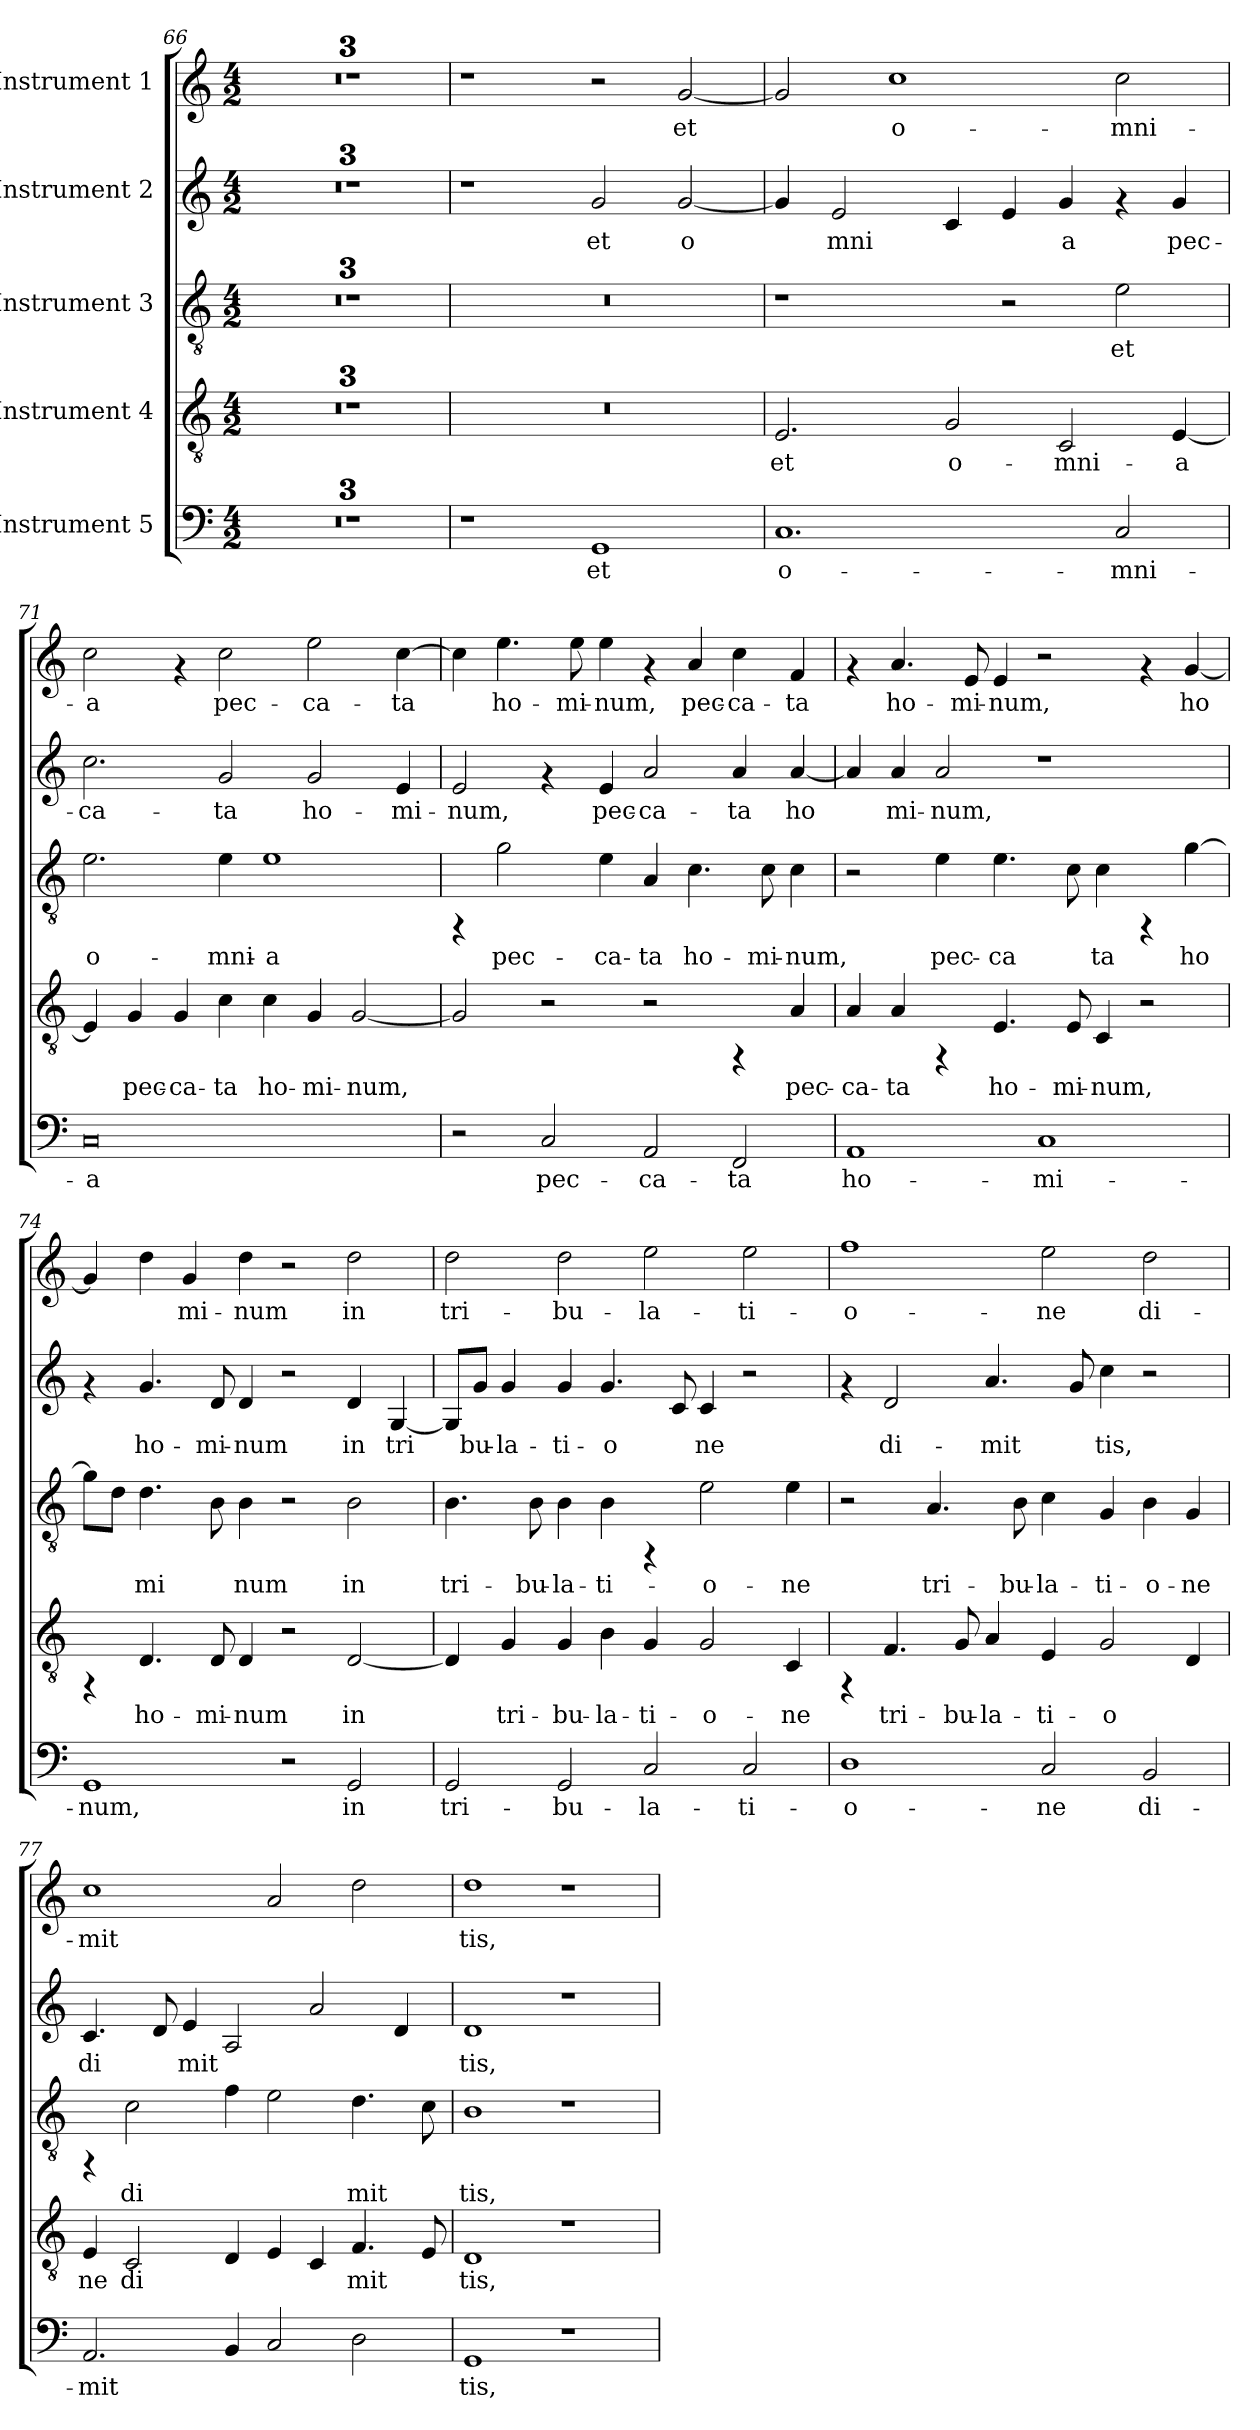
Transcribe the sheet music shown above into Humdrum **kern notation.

**kern	**text	**kern	**text	**kern	**text	**kern	**text	**kern	**text
*part5	*part5	*part4	*part4	*part3	*part3	*part2	*part2	*part1	*part1
*staff5	*staff5	*staff4	*staff4	*staff3	*staff3	*staff2	*staff2	*staff1	*staff1
*I"Instrument 5	*	*I"Instrument 4	*	*I"Instrument 3	*	*I"Instrument 2	*	*I"Instrument 1	*
*clefF4	*	*clefGv2	*	*clefGv2	*	*clefG2	*	*clefG2	*
*k[]	*	*k[]	*	*k[]	*	*k[]	*	*k[]	*
*C:	*	*C:	*	*C:	*	*C:	*	*C:	*
*M4/2	*	*M4/2	*	*M4/2	*	*M4/2	*	*M4/2	*
=66	=66	=66	=66	=66	=66	=66	=66	=66	=66
0r	.	0r	.	0r	.	0r	.	0r	.
=67	=67	=67	=67	=67	=67	=67	=67	=67	=67
0r	.	0r	.	0r	.	0r	.	0r	.
=68	=68	=68	=68	=68	=68	=68	=68	=68	=68
0r	.	0r	.	0r	.	0r	.	0r	.
=69	=69	=69	=69	=69	=69	=69	=69	=69	=69
1r	.	0r	.	0r	.	1r	.	1r	.
!	!LO:LY:b:cj	!	!	!	!	!	!LO:LY:b:cj	!	!
1GG	et	.	.	.	.	2g/	et	2r	.
!	!	!	!	!	!	!	!LO:LY:b:cj	!	!LO:LY:b:cj
.	.	.	.	.	.	[<2g/	o-	[<2g/	et
=70	=70	=70	=70	=70	=70	=70	=70	=70	=70
!	!LO:LY:b:cj	!	!LO:LY:b:cj	!	!	!	!LO:LY:b:cj	!	!LO:LY:b:cj
1.C	o-	2.E/	et	1r	.	4g/]	--	2g/]	.
!	!	!	!	!	!	!	!LO:LY:b:cj	!	!
.	.	.	.	.	.	2e/	-mni-	.	.
!	!	!	!	!	!	!	!	!	!LO:LY:b:cj
.	.	.	.	.	.	.	.	1cc	o-
!	!	!	!LO:LY:b:cj	!	!	!	!LO:LY:b:cj	!	!
.	.	2G/	o-	.	.	4c/	--	.	.
!	!	!	!	!	!	!	!LO:LY:b:cj	!	!
.	.	.	.	2r	.	4e/	--	.	.
!	!	!	!LO:LY:b:cj	!	!	!	!LO:LY:b:cj	!	!
.	.	2C/	-mni-	.	.	4g/	-a	.	.
!	!LO:LY:b:cj	!	!	!	!LO:LY:b:cj	!	!	!	!LO:LY:b:cj
2C/	-mni-	.	.	2e\	et	4rf	.	2cc\	-mni-
!	!	!	!LO:LY:b:cj	!	!	!	!LO:LY:b:cj	!	!
.	.	[<4E/	-a	.	.	4g/	pec-	.	.
=71	=71	=71	=71	=71	=71	=71	=71	=71	=71
!	!LO:LY:b:cj	!	!LO:LY:b:cj	!	!LO:LY:b:cj	!	!LO:LY:b:cj	!	!LO:LY:b:cj
0C	-a	4E/]	.	2.e\	o-	2.cc\	-ca-	2cc\	-a
!	!	!	!LO:LY:b:cj	!	!	!	!	!	!
.	.	4G/	pec-	.	.	.	.	.	.
!	!	!	!LO:LY:b:cj	!	!	!	!	!	!
.	.	4G/	-ca-	.	.	.	.	4rf	.
!	!	!	!LO:LY:b:cj	!	!LO:LY:b:cj	!	!LO:LY:b:cj	!	!LO:LY:b:cj
.	.	4c\	-ta	4e\	-mni-	2g/	-ta	2cc\	pec-
!	!	!	!LO:LY:b:cj	!	!LO:LY:b:cj	!	!	!	!
.	.	4c\	ho-	1e	-a	.	.	.	.
!	!	!	!LO:LY:b:cj	!	!	!	!LO:LY:b:cj	!	!LO:LY:b:cj
.	.	4G/	-mi-	.	.	2g/	ho-	2ee\	-ca-
!	!	!	!LO:LY:b:cj	!	!	!	!	!	!
.	.	[<2G/	-num,	.	.	.	.	.	.
!	!	!	!	!	!	!	!LO:LY:b:cj	!	!LO:LY:b:cj
.	.	.	.	.	.	4e/	-mi-	[<4cc\	-ta
!!LO:PB:g=z
=72	=72	=72	=72	=72	=72	=72	=72	=72	=72
!	!	!	!LO:LY:b:cj	!	!	!	!LO:LY:b:cj	!	!LO:LY:b:cj
2r	.	2G/]	.	4rFF	.	2e/	-num,	4cc\]	.
!	!	!	!	!	!LO:LY:b:cj	!	!	!	!LO:LY:b:cj
.	.	.	.	2g\	pec-	.	.	4.ee\	ho-
!	!LO:LY:b:cj	!	!	!	!	!	!	!	!
2C/	pec-	2r	.	.	.	4rf	.	.	.
!	!	!	!	!	!	!	!	!	!LO:LY:b:cj
.	.	.	.	.	.	.	.	8ee\	-mi-
!	!	!	!	!	!LO:LY:b:cj	!	!LO:LY:b:cj	!	!LO:LY:b:cj
.	.	.	.	4e\	-ca-	4e/	pec-	4ee\	-num,
!	!LO:LY:b:cj	!	!	!	!LO:LY:b:cj	!	!LO:LY:b:cj	!	!
2AA/	-ca-	2r	.	4A/	-ta	2a/	-ca-	4rf	.
!	!	!	!	!	!LO:LY:b:cj	!	!	!	!LO:LY:b:cj
.	.	.	.	4.c\	ho-	.	.	4a/	pec-
!	!LO:LY:b:cj	!	!	!	!	!	!LO:LY:b:cj	!	!LO:LY:b:cj
2FF/	-ta	4rFF	.	.	.	4a/	-ta	4cc\	-ca-
!	!	!	!	!	!LO:LY:b:cj	!	!	!	!
.	.	.	.	8c\	-mi-	.	.	.	.
!	!	!	!LO:LY:b:cj	!	!LO:LY:b:cj	!	!LO:LY:b:cj	!	!LO:LY:b:cj
.	.	4A/	pec-	4c\	-num,	[<4a/	ho-	4f/	-ta
=73	=73	=73	=73	=73	=73	=73	=73	=73	=73
!	!LO:LY:b:cj	!	!LO:LY:b:cj	!	!	!	!LO:LY:b:cj	!	!
1AA	ho-	4A/	-ca-	2r	.	4a/]	--	4rf	.
!	!	!	!LO:LY:b:cj	!	!	!	!LO:LY:b:cj	!	!LO:LY:b:cj
.	.	4A/	-ta	.	.	4a/	-mi-	4.a/	ho-
!	!	!	!	!	!LO:LY:b:cj	!	!LO:LY:b:cj	!	!
.	.	4rFF	.	4e\	pec-	2a/	-num,	.	.
!	!	!	!	!	!	!	!	!	!LO:LY:b:cj
.	.	.	.	.	.	.	.	8e/	-mi-
!	!	!	!LO:LY:b:cj	!	!LO:LY:b:cj	!	!	!	!LO:LY:b:cj
.	.	4.E/	ho-	4.e\	-ca-	.	.	4e/	-num,
!	!LO:LY:b:cj	!	!	!	!	!	!	!	!
1C	-mi-	.	.	.	.	1r	.	2r	.
!	!	!	!LO:LY:b:cj	!	!LO:LY:b:cj	!	!	!	!
.	.	8E/	-mi-	8c\	--	.	.	.	.
!	!	!	!LO:LY:b:cj	!	!LO:LY:b:cj	!	!	!	!
.	.	4C/	-num,	4c\	-ta	.	.	.	.
.	.	2r	.	4rFF	.	.	.	4rf	.
!	!	!	!	!	!LO:LY:b:cj	!	!	!	!LO:LY:b:cj
.	.	.	.	[>4g\	ho-	.	.	[<4g/	ho-
=74	=74	=74	=74	=74	=74	=74	=74	=74	=74
!	!LO:LY:b:cj	!	!	!	!LO:LY:b:cj	!	!	!	!LO:LY:b:cj
1GG	-num,	4rFF	.	8g\L]	--	4rf	.	4g/]	--
!	!	!	!	!	!LO:LY:b:cj	!	!	!	!
.	.	.	.	8d\J	--	.	.	.	.
!	!	!	!LO:LY:b:cj	!	!LO:LY:b:cj	!	!LO:LY:b:cj	!	!LO:LY:b:cj
.	.	4.D/	ho-	4.d\	-mi-	4.g/	ho-	4dd\	--
!	!	!	!	!	!	!	!	!	!LO:LY:b:cj
.	.	.	.	.	.	.	.	4g/	-mi-
!	!	!	!LO:LY:b:cj	!	!LO:LY:b:cj	!	!LO:LY:b:cj	!	!
.	.	8D/	-mi-	8B\	--	8d/	-mi-	.	.
!	!	!	!LO:LY:b:cj	!	!LO:LY:b:cj	!	!LO:LY:b:cj	!	!LO:LY:b:cj
.	.	4D/	-num	4B\	-num	4d/	-num	4dd\	-num
2r	.	2r	.	2r	.	2r	.	2r	.
!	!LO:LY:b:cj	!	!LO:LY:b:cj	!	!LO:LY:b:cj	!	!LO:LY:b:cj	!	!LO:LY:b:cj
2GG/	in	[>2D/	in	2B\	in	4d/	in	2dd\	in
!	!	!	!	!	!	!	!LO:LY:b:cj	!	!
.	.	.	.	.	.	[>4G/	tri-	.	.
!!LO:PB:g=z
=75	=75	=75	=75	=75	=75	=75	=75	=75	=75
!	!LO:LY:b:cj	!	!LO:LY:b:cj	!	!LO:LY:b:cj	!	!LO:LY:b:cj	!	!LO:LY:b:cj
2GG/	tri-	4D/]	.	4.B\	tri-	8G/L]	--	2dd\	tri-
!	!	!	!	!	!	!	!LO:LY:b:cj	!	!
.	.	.	.	.	.	8g/J	-bu-	.	.
!	!	!	!LO:LY:b:cj	!	!	!	!LO:LY:b:cj	!	!
.	.	4G/	tri-	.	.	4g/	-la-	.	.
!	!	!	!	!	!LO:LY:b:cj	!	!	!	!
.	.	.	.	8B\	-bu-	.	.	.	.
!	!LO:LY:b:cj	!	!LO:LY:b:cj	!	!LO:LY:b:cj	!	!LO:LY:b:cj	!	!LO:LY:b:cj
2GG/	-bu-	4G/	-bu-	4B\	-la-	4g/	-ti-	2dd\	-bu-
!	!	!	!LO:LY:b:cj	!	!LO:LY:b:cj	!	!LO:LY:b:cj	!	!
.	.	4B\	-la-	4B\	-ti-	4.g/	-o-	.	.
!	!LO:LY:b:cj	!	!LO:LY:b:cj	!	!	!	!	!	!LO:LY:b:cj
2C/	-la-	4G/	-ti-	4rFF	.	.	.	2ee\	-la-
!	!	!	!	!	!	!	!LO:LY:b:cj	!	!
.	.	.	.	.	.	8c/	--	.	.
!	!	!	!LO:LY:b:cj	!	!LO:LY:b:cj	!	!LO:LY:b:cj	!	!
.	.	2G/	-o-	2e\	-o-	4c/	-ne	.	.
!	!LO:LY:b:cj	!	!	!	!	!	!	!	!LO:LY:b:cj
2C/	-ti-	.	.	.	.	2r	.	2ee\	-ti-
!	!	!	!LO:LY:b:cj	!	!LO:LY:b:cj	!	!	!	!
.	.	4C/	-ne	4e\	-ne	.	.	.	.
=76	=76	=76	=76	=76	=76	=76	=76	=76	=76
!	!LO:LY:b:cj	!	!	!	!	!	!	!	!LO:LY:b:cj
1D	-o-	4rFF	.	2r	.	4rf	.	1ff	-o-
!	!	!	!LO:LY:b:cj	!	!	!	!LO:LY:b:cj	!	!
.	.	4.F/	tri-	.	.	2d/	di-	.	.
!	!	!	!	!	!LO:LY:b:cj	!	!	!	!
.	.	.	.	4.A/	tri-	.	.	.	.
!	!	!	!LO:LY:b:cj	!	!	!	!	!	!
.	.	8G/	-bu-	.	.	.	.	.	.
!	!	!	!LO:LY:b:cj	!	!	!	!LO:LY:b:cj	!	!
.	.	4A/	-la-	.	.	4.a/	-mit-	.	.
!	!	!	!	!	!LO:LY:b:cj	!	!	!	!
.	.	.	.	8B\	-bu-	.	.	.	.
!	!LO:LY:b:cj	!	!LO:LY:b:cj	!	!LO:LY:b:cj	!	!	!	!LO:LY:b:cj
2C/	-ne	4E/	-ti-	4c\	-la-	.	.	2ee\	-ne
!	!	!	!	!	!	!	!LO:LY:b:cj	!	!
.	.	.	.	.	.	8g/	--	.	.
!	!	!	!LO:LY:b:cj	!	!LO:LY:b:cj	!	!LO:LY:b:cj	!	!
.	.	2G/	-o-	4G/	-ti-	4cc\	-tis,	.	.
!	!LO:LY:b:cj	!	!	!	!LO:LY:b:cj	!	!	!	!LO:LY:b:cj
2BB/	di-	.	.	4B\	-o-	2r	.	2dd\	di-
!	!	!	!LO:LY:b:cj	!	!LO:LY:b:cj	!	!	!	!
.	.	4D/	--	4G/	-ne	.	.	.	.
=77	=77	=77	=77	=77	=77	=77	=77	=77	=77
!	!LO:LY:b:cj	!	!LO:LY:b:cj	!	!	!	!LO:LY:b:cj	!	!LO:LY:b:cj
2.AA/	-mit-	4E/	-ne	4rFF	.	4.c/	di-	1cc	-mit-
!	!	!	!LO:LY:b:cj	!	!LO:LY:b:cj	!	!	!	!
.	.	2C/	di-	2c\	di-	.	.	.	.
!	!	!	!	!	!	!	!LO:LY:b:cj	!	!
.	.	.	.	.	.	8d/	--	.	.
!	!	!	!	!	!	!	!LO:LY:b:cj	!	!
.	.	.	.	.	.	4e/	-mit-	.	.
!	!LO:LY:b:cj	!	!LO:LY:b:cj	!	!LO:LY:b:cj	!	!LO:LY:b:cj	!	!
4BB/	--	4D/	--	4f\	--	2A/	--	.	.
!	!LO:LY:b:cj	!	!LO:LY:b:cj	!	!LO:LY:b:cj	!	!	!	!LO:LY:b:cj
2C/	--	4E/	--	2e\	--	.	.	2a/	--
!	!	!	!LO:LY:b:cj	!	!	!	!LO:LY:b:cj	!	!
.	.	4C/	--	.	.	2a/	--	.	.
!	!LO:LY:b:cj	!	!LO:LY:b:cj	!	!LO:LY:b:cj	!	!	!	!LO:LY:b:cj
2D\	--	4.F/	-mit-	4.d\	-mit-	.	.	2dd\	--
!	!	!	!	!	!	!	!LO:LY:b:cj	!	!
.	.	.	.	.	.	4d/	--	.	.
!	!	!	!LO:LY:b:cj	!	!LO:LY:b:cj	!	!	!	!
.	.	8E/	--	8c\	--	.	.	.	.
=78	=78	=78	=78	=78	=78	=78	=78	=78	=78
!	!LO:LY:b:cj	!	!LO:LY:b:cj	!	!LO:LY:b:cj	!	!LO:LY:b:cj	!	!LO:LY:b:cj
1GG	-tis,	1D	-tis,	1B	-tis,	1d	-tis,	1dd	-tis,
1r	.	1r	.	1r	.	1r	.	1r	.
=	=	=	=	=	=	=	=	=	=
*-	*-	*-	*-	*-	*-	*-	*-	*-	*-
